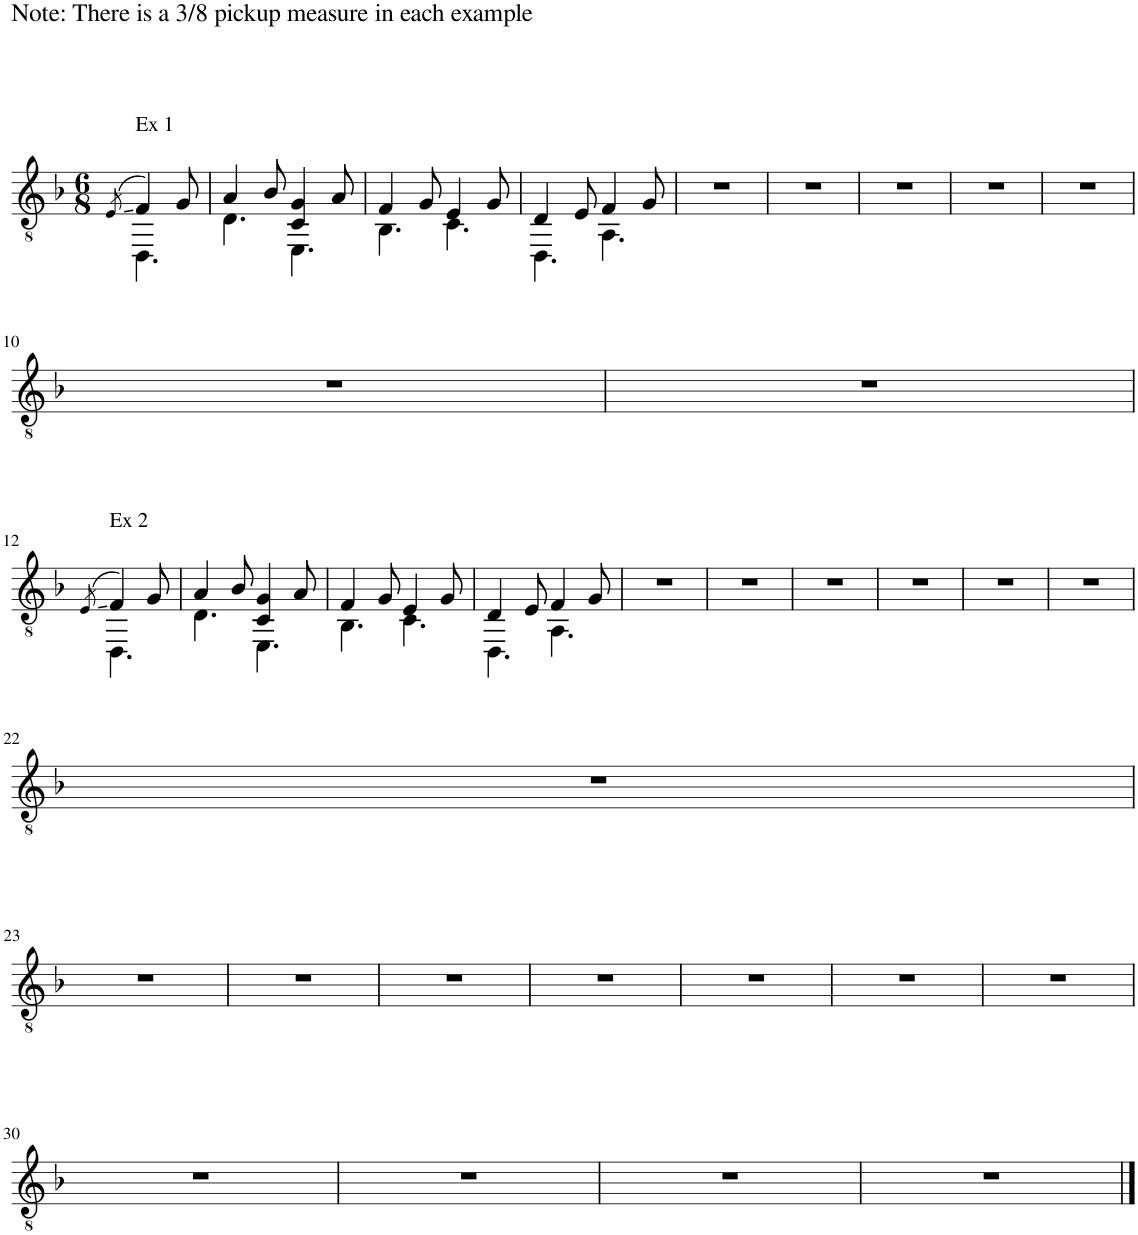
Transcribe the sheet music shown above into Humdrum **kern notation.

**kern
*part1
*staff1
*I"Classical Guitar
*I'Guit.
*clefGv2
*k[b-]
*M6/8
=1
(8qE/
*^
!LO:TX:a:t=Note&colon; There is a 3/8 pickup measure in each example	!
!LO:TX:a:t=Ex 1	!
4F/)	4.DD\
8G/	.
=2	=2
4A/	4.D\
8B-/	.
4C/ 4G/	4.EE\
8A/	.
=3	=3
4F/	4.BB-\
8G/	.
4E/	4.C\
8G/	.
=4	=4
4D/	4.DD\
8E/	.
4F/	4.AA\
8G/	.
*v	*v
=5
2.r
=6
2.r
=7
2.r
=8
2.r
=9
2.r
!!LO:LB:g=z
=10
2.r
=11
2.r
!!LO:LB:g=z
=12
(8qE/
*^
!LO:TX:a:t=Ex 2	!
4F/)	4.DD\
8G/	.
=13	=13
4A/	4.D\
8B-/	.
4C/ 4G/	4.EE\
8A/	.
=14	=14
4F/	4.BB-\
8G/	.
4E/	4.C\
8G/	.
=15	=15
4D/	4.DD\
8E/	.
4F/	4.AA\
8G/	.
*v	*v
=16
2.r
=17
2.r
=18
2.r
=19
2.r
=20
2.r
=21
2.r
!!LO:LB:g=z
=22
2.r
!!LO:LB:g=z
=23
2.r
=24
2.r
=25
2.r
=26
2.r
=27
2.r
=28
2.r
=29
2.r
!!LO:LB:g=z
=30
2.r
=31
2.r
=32
2.r
=33
2.r
==
*-
